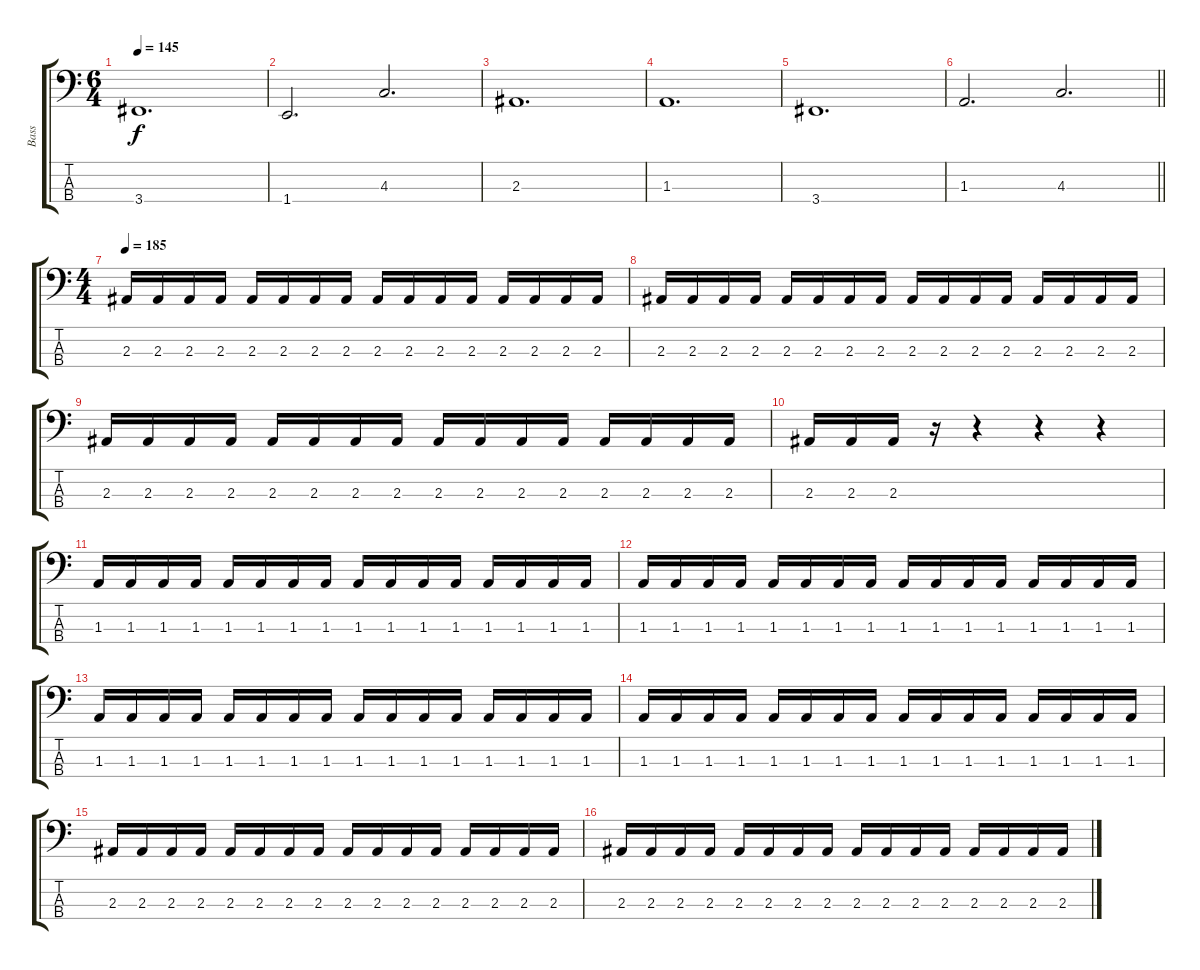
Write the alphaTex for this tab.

\track ("Bass" "Bass") {instrument electricbasspick}
\staff {score tabs}
\tuning (Gb2 Db2 Ab1 Eb1) {hide}
\ts (6 4)
\tempo 145
\clef f4
\ks c
3.4.1{d dy f} |
1.4.2{d} 4.3.2{d} |
2.3.1{d} |
1.3.1{d} |
3.4.1{d} |
\barLineRight lightlight
1.3.2{d} 4.3.2{d} |
\ts (4 4)
\tempo 185
2.3.16 2.3.16 2.3.16 2.3.16 2.3.16 2.3.16 2.3.16 2.3.16 2.3.16 2.3.16 2.3.16 2.3.16 2.3.16 2.3.16 2.3.16 2.3.16 |
2.3.16 2.3.16 2.3.16 2.3.16 2.3.16 2.3.16 2.3.16 2.3.16 2.3.16 2.3.16 2.3.16 2.3.16 2.3.16 2.3.16 2.3.16 2.3.16 |
2.3.16 2.3.16 2.3.16 2.3.16 2.3.16 2.3.16 2.3.16 2.3.16 2.3.16 2.3.16 2.3.16 2.3.16 2.3.16 2.3.16 2.3.16 2.3.16 |
2.3.16 2.3.16 2.3.16 r.16 r.4 r.4 r.4 |
1.3.16 1.3.16 1.3.16 1.3.16 1.3.16 1.3.16 1.3.16 1.3.16 1.3.16 1.3.16 1.3.16 1.3.16 1.3.16 1.3.16 1.3.16 1.3.16 |
1.3.16 1.3.16 1.3.16 1.3.16 1.3.16 1.3.16 1.3.16 1.3.16 1.3.16 1.3.16 1.3.16 1.3.16 1.3.16 1.3.16 1.3.16 1.3.16 |
1.3.16 1.3.16 1.3.16 1.3.16 1.3.16 1.3.16 1.3.16 1.3.16 1.3.16 1.3.16 1.3.16 1.3.16 1.3.16 1.3.16 1.3.16 1.3.16 |
1.3.16 1.3.16 1.3.16 1.3.16 1.3.16 1.3.16 1.3.16 1.3.16 1.3.16 1.3.16 1.3.16 1.3.16 1.3.16 1.3.16 1.3.16 1.3.16 |
2.3.16 2.3.16 2.3.16 2.3.16 2.3.16 2.3.16 2.3.16 2.3.16 2.3.16 2.3.16 2.3.16 2.3.16 2.3.16 2.3.16 2.3.16 2.3.16 |
2.3.16 2.3.16 2.3.16 2.3.16 2.3.16 2.3.16 2.3.16 2.3.16 2.3.16 2.3.16 2.3.16 2.3.16 2.3.16 2.3.16 2.3.16 2.3.16
